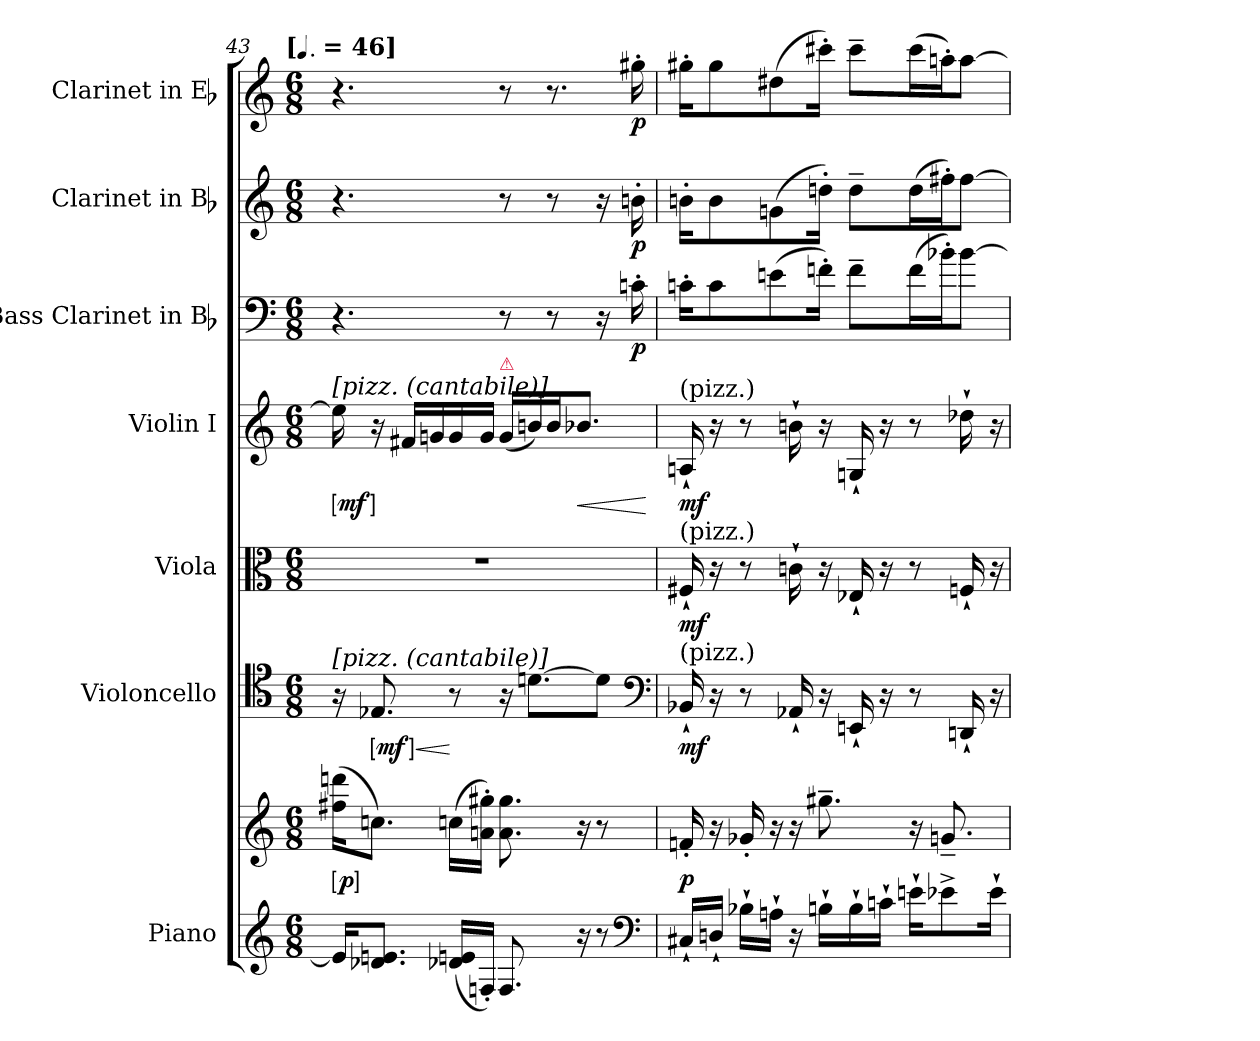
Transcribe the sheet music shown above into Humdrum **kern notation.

**kern	**kern	**dynam	**kern	**dynam	**kern	**dynam	**kern	**dynam	**kern	**dynam	**kern	**dynam	**kern	**dynam
*part7	*part7	*part7	*part6	*part6	*part5	*part5	*part4	*part4	*part3	*part3	*part2	*part2	*part1	*part1
*staff8	*staff7	*staff7/8	*staff6	*staff6	*staff5	*staff5	*staff4	*staff4	*staff3	*staff3	*staff2	*staff2	*staff1	*staff1
*I"Piano	*	*	*I"Violoncello	*	*I"Viola	*	*I"Violin I	*	*I"Bass Clarinet in Bb	*	*I"Clarinet in Bb	*	*I"Clarinet in Eb	*
*I'Pno.	*	*	*I'Vc.	*	*I'Vla.	*	*I'Vln. I	*	*I'B. Cl.	*	*I'Cl.	*	*	*
*clefG2	*clefG2	*	*clefC4	*	*clefC3	*	*clefG2	*	*clefF4	*	*clefG2	*	*clefG2	*
*k[]	*k[]	*	*k[]	*	*k[]	*	*k[]	*	*k[]	*	*k[]	*	*k[]	*
*C:	*C:	*	*C:	*	*C:	*	*C:	*	*C:	*	*C:	*	*C:	*
!!LO:TX:omd:t=[[quarter-dot] = 46]
*M6/8	*M6/8	*	*M6/8	*	*M6/8	*	*M6/8	*	*M6/8	*	*M6/8	*	*M6/8	*
*MM69	*MM69	*	*MM69	*	*MM69	*	*MM69	*	*MM69	*	*MM69	*	*MM69	*
=43	=43	=43	=43	=43	=43	=43	=43	=43	=43	=43	=43	=43	=43	=43
!	!	!	!	!	!	!	!LO:TX:a:t=[pizz. (cantabile)]	!	!	!	!	!	!	!
!	!	!	!LO:TX:a:t=[pizz. (cantabile)]	!	!	!	!	!	!	!	!	!	!	!
!	!	!LO:DY:ed=brack	!	!	!	!	!	!LO:DY:ed=brack	!	!	!	!	!	!
16eKL]	(16ff#X 16dddnKL	p	16r	.	4%3r	.	16ee]	mf	4.r	.	4.r	.	4.r	.
!	!	!	!	!LO:HP:b	!	!	!	!	!	!	!	!	!	!
!	!	!	!	!LO:DY:n=1:ed=brack	!	!	!	!	!	!	!	!	!	!
8.d-X 8.enJ	8.ccnJ)	.	8.E-X	< mf	.	.	16r	.	.	.	.	.	.	.
.	.	.	.	.	.	.	16f#XLL	.	.	.	.	.	.	.
.	.	.	.	.	.	.	16gn	.	.	.	.	.	.	.
(16d-X 16enLL	(16ccnLL	.	8r	[	.	.	16g	.	.	.	.	.	.	.
16Fn'JJ)	16an' 16gg#X'JJ)	.	.	.	.	.	16gJJ	.	.	.	.	.	.	.
!	!	!	!	!	!	!	!LO:TX:a:color=crimson:t=⚠	!	!	!	!	!	!	!
8.F	8.a 8.gg#	.	16r	.	.	.	(16gLL	.	8r	.	8r	.	8r	.
.	.	.	[8.dnL	.	.	.	16bn)	.	.	.	.	.	.	.
.	.	.	.	.	.	.	16bJ	.	8r	.	8r	.	8.r	.
!	!	!	!	!	!	!	!	!LO:HP:b	!	!	!	!	!	!
16r	16r	.	.	.	.	.	8.b-XJ	<	.	.	.	.	.	.
8r	8r	.	8dJ]	.	.	.	.	.	16r	.	16r	.	.	.
.	.	.	.	.	.	.	.	.	16cn'	p	16bn'	p	16gg#X'	p
*clefF4	*	*	*clefF4	*	*	*	*	*	*	*	*	*	*	*
.	.	.	.	.	.	.	.	[	.	.	.	.	.	.
=44	=44	=44	=44	=44	=44	=44	=44	=44	=44	=44	=44	=44	=44	=44
!	!	!	!	!	!	!	!LO:TX:a:t=(pizz.)	!	!	!	!	!	!	!
!	!	!	!	!	!LO:TX:a:t=(pizz.)	!	!	!	!	!	!	!	!	!
!	!	!	!LO:TX:a:t=(pizz.)	!	!	!	!	!	!	!	!	!	!	!
16C#X`>LL	16fn'	p	16BB-X`	mf	16F#X`	mf	16An`	mf	16cn'KL	.	16bn'KL	.	16gg#X'KL	.
16Dn`>JJ	16r	.	16r	.	16r	.	16r	.	8c	.	8b	.	8gg#	.
16B-X`LL	16g-X'	.	8r	.	8r	.	8r	.	.	.	.	.	.	.
16An`JJ	16r	.	.	.	.	.	.	.	(8en	.	(8gn	.	(8dd#X	.
16r	16r	.	16AA-X`	.	16cn`	.	16bn`	.	.	.	.	.	.	.
16Bn`LL	8.gg#X~	.	16r	.	16r	.	16r	.	16fn'Jk)	.	16ddn'Jk)	.	16ccc#X'Jk)	.
16B`	.	.	16EEn`	.	16E-X`	.	16Gn`	.	8f~L	.	8dd~L	.	8ccc#~L	.
16cn`JJ	.	.	16r	.	16r	.	16r	.	.	.	.	.	.	.
16en`KL	16r	.	8r	.	8r	.	8r	.	(16fL	.	(16ddL	.	(16ccc#L	.
8e-X^	8.gn~	.	.	.	.	.	.	.	16b-X'J)	.	16ff#X'J)	.	16aan'J)	.
.	.	.	16DDn`	.	16Fn`	.	16dd-X`	.	[8b-J	.	[8ff#J	.	[8aaJ	.
16e-`Jk	.	.	16r	.	16r	.	16r	.	.	.	.	.	.	.
=	=	=	=	=	=	=	=	=	=	=	=	=	=	=
*-	*-	*-	*-	*-	*-	*-	*-	*-	*-	*-	*-	*-	*-	*-
